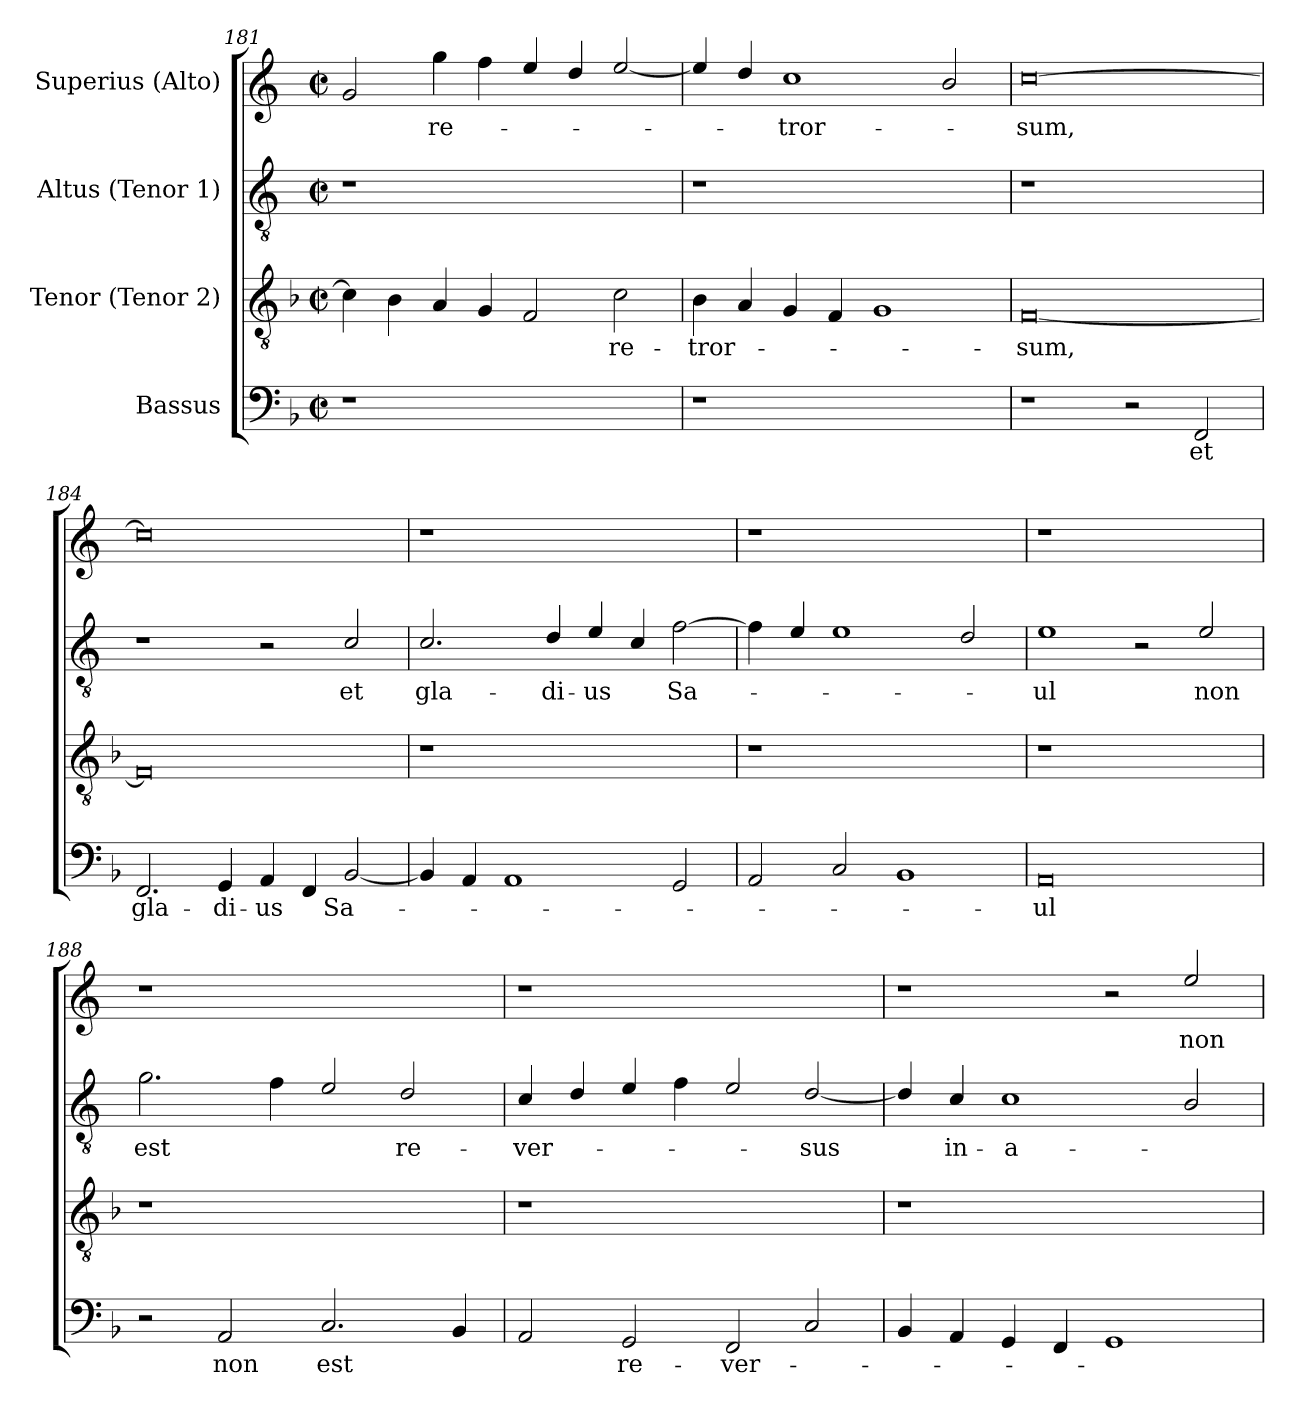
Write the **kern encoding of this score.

**kern	**text	**kern	**text	**kern	**text	**kern	**text
*part4	*part4	*part3	*part3	*part2	*part2	*part1	*part1
*staff4	*staff4	*staff3	*staff3	*staff2	*staff2	*staff1	*staff1
*I"Bassus	*	*I"Tenor (Tenor 2)	*	*I"Altus (Tenor 1)	*	*I"Superius (Alto)	*
!!LO:LB:g=z
*clefF4	*	*clefGv2	*	*clefGv2	*	*clefG2	*
*	*	*	*	*ITrd4c7	*	*ITrd4c7	*
*k[b-]	*	*k[b-]	*	*k[b-]	*	*k[b-]	*
*F:	*	*F:	*	*F:	*	*F:	*
*M2/2	*	*M2/2	*	*M2/2	*	*M2/2	*
*met(c|)	*	*met(c|)	*	*met(c|)	*	*met(c|)	*
=181	=181	=181	=181	=181	=181	=181	=181
1r	.	4c\]	.	1r	.	2c/	.
.	.	4B-\	.	.	.	.	.
!	!	!	!	!	!	!	!LO:LY:b
.	.	4A/	.	.	.	4cc\	re-
.	.	4G/	.	.	.	4b-\	.
1ryy	.	2F/	.	1ryy	.	4a/	.
.	.	.	.	.	.	4g/	.
!	!	!	!LO:LY:b	!	!	!	!
.	.	2c\	re-	.	.	[2a/	.
=182	=182	=182	=182	=182	=182	=182	=182
!	!	!	!LO:LY:b	!	!	!	!
1r	.	4B-\	-tror-	1r	.	4a/]	.
.	.	4A/	.	.	.	4g/	.
!	!	!	!	!	!	!	!LO:LY:b
.	.	4G/	.	.	.	1f	-tror-
.	.	4F/	.	.	.	.	.
1ryy	.	1G	.	1ryy	.	.	.
.	.	.	.	.	.	2e/	.
=183	=183	=183	=183	=183	=183	=183	=183
!	!	!	!LO:LY:b	!	!	!	!LO:LY:b
1r	.	[0F	-sum,	1r	.	[0f	-sum,
2r	.	.	.	1ryy	.	.	.
!	!LO:LY:b	!	!	!	!	!	!
2FF/	et	.	.	.	.	.	.
=184	=184	=184	=184	=184	=184	=184	=184
!	!LO:LY:b	!	!	!	!	!	!
2.FF/	gla-	0F]	.	1r	.	0f]	.
!	!LO:LY:b	!	!	!	!	!	!
4GG/	-di-	.	.	.	.	.	.
!	!LO:LY:b	!	!	!	!	!	!
4AA/	-us	.	.	2r	.	.	.
4FF/	.	.	.	.	.	.	.
!	!LO:LY:b	!	!	!	!LO:LY:b	!	!
[2BB-/	Sa-	.	.	2F/	et	.	.
=185	=185	=185	=185	=185	=185	=185	=185
!	!	!	!	!	!LO:LY:b	!	!
4BB-/]	.	1r	.	2.F/	gla-	1r	.
4AA/	.	.	.	.	.	.	.
1AA	.	.	.	.	.	.	.
!	!	!	!	!	!LO:LY:b	!	!
.	.	.	.	4G/	-di-	.	.
!	!	!	!	!	!LO:LY:b	!	!
.	.	1ryy	.	4A/	-us	1ryy	.
.	.	.	.	4F/	.	.	.
!	!	!	!	!	!LO:LY:b	!	!
2GG/	.	.	.	[2B-\	Sa-	.	.
=186	=186	=186	=186	=186	=186	=186	=186
2AA/	.	1r	.	4B-\]	.	1r	.
.	.	.	.	4A/	.	.	.
2C/	.	.	.	1A	.	.	.
1BB-	.	1ryy	.	.	.	1ryy	.
.	.	.	.	2G/	.	.	.
=187	=187	=187	=187	=187	=187	=187	=187
!	!LO:LY:b	!	!	!	!LO:LY:b	!	!
0AA	-ul	1r	.	1A	-ul	1r	.
.	.	1ryy	.	2r	.	1ryy	.
!	!	!	!	!	!LO:LY:b	!	!
.	.	.	.	2A/	non	.	.
!!LO:LB:g=z
=188	=188	=188	=188	=188	=188	=188	=188
!	!	!	!	!	!LO:LY:b	!	!
2r	.	1r	.	2.c\	est	1r	.
!	!LO:LY:b	!	!	!	!	!	!
2AA/	non	.	.	.	.	.	.
.	.	.	.	4B-\	.	.	.
!	!LO:LY:b	!	!	!	!	!	!
2.C/	est	1ryy	.	2A/	.	1ryy	.
!	!	!	!	!	!LO:LY:b	!	!
.	.	.	.	2G/	re-	.	.
4BB-/	.	.	.	.	.	.	.
=189	=189	=189	=189	=189	=189	=189	=189
!	!	!	!	!	!LO:LY:b	!	!
2AA/	.	1r	.	4F/	-ver-	1r	.
.	.	.	.	4G/	.	.	.
!	!LO:LY:b	!	!	!	!	!	!
2GG/	re-	.	.	4A/	.	.	.
.	.	.	.	4B-\	.	.	.
!	!LO:LY:b	!	!	!	!	!	!
2FF/	-ver-	1ryy	.	2A/	.	1ryy	.
!	!	!	!	!	!LO:LY:b	!	!
2C/	.	.	.	[2G/	-sus	.	.
=190	=190	=190	=190	=190	=190	=190	=190
4BB-/	.	1r	.	4G/]	.	1r	.
!	!	!	!	!	!LO:LY:b	!	!
4AA/	.	.	.	4F/	in-	.	.
!	!	!	!	!	!LO:LY:b	!	!
4GG/	.	.	.	1F	-a-	.	.
4FF/	.	.	.	.	.	.	.
1GG	.	1ryy	.	.	.	2r	.
!	!	!	!	!	!	!	!LO:LY:b
.	.	.	.	2E/	.	2a/	non
=	=	=	=	=	=	=	=
*-	*-	*-	*-	*-	*-	*-	*-
